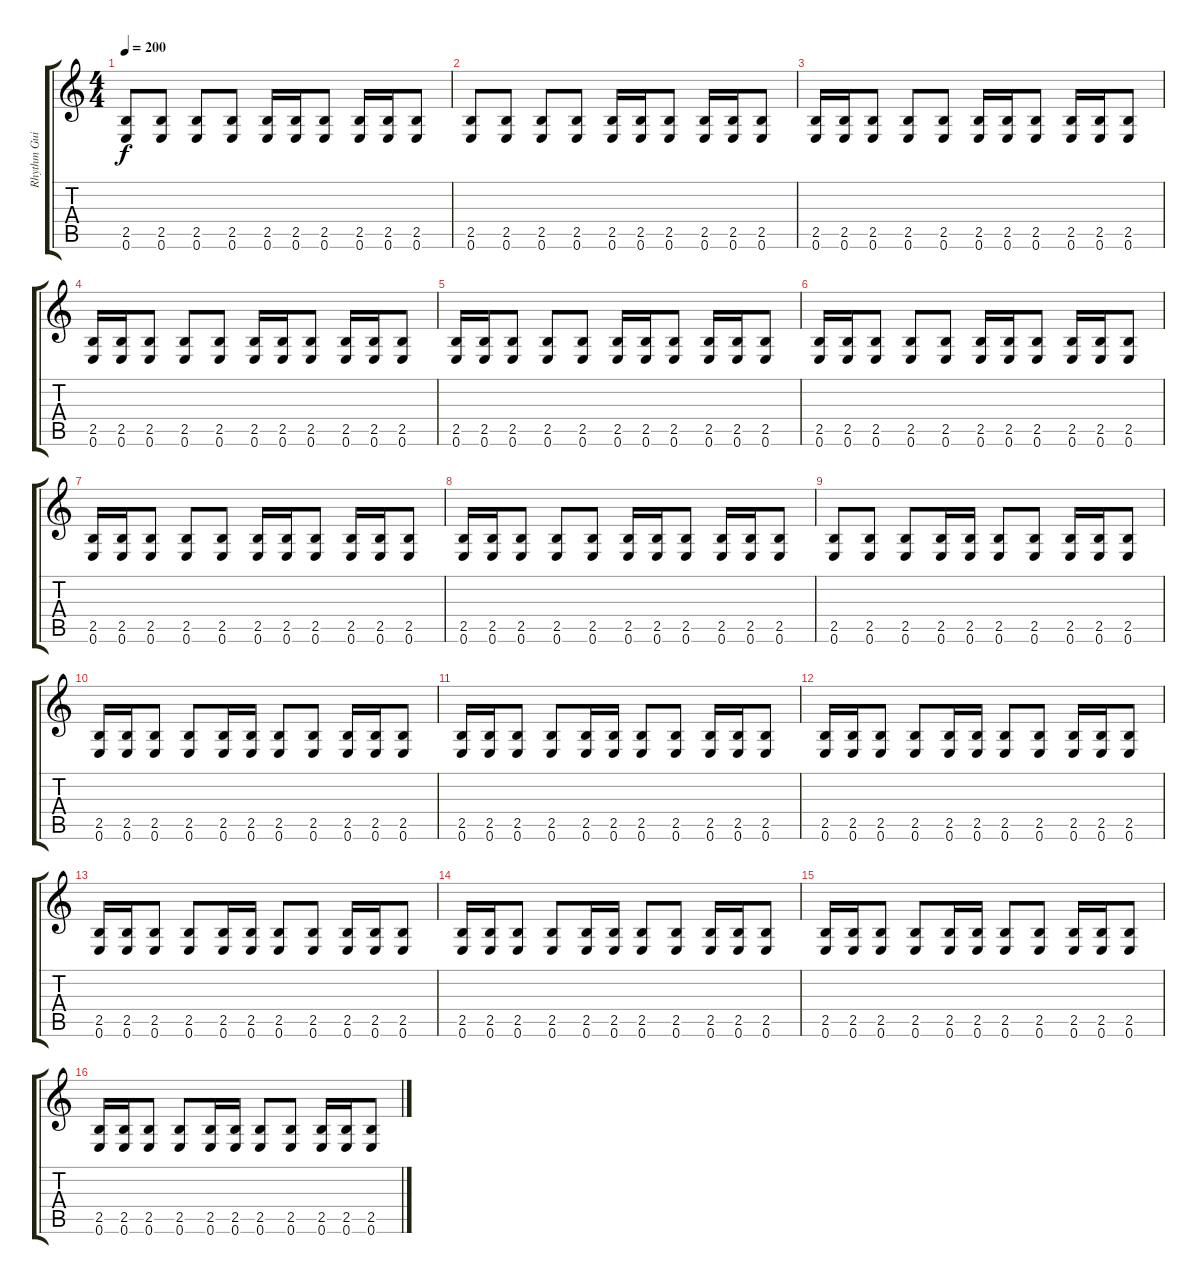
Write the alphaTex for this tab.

\track ("Rhythm Guitar 2" "Rhythm Gui") {instrument overdrivenguitar}
\staff {score tabs}
\tuning (E4 B3 G3 D3 A2 E2) {hide}
\ts (4 4)
\tempo 200
\clef g2
\ks c
(2.5 0.6).8{dy f} (2.5 0.6).8 (2.5 0.6).8 (2.5 0.6).8 (2.5 0.6).16 (2.5 0.6).16 (2.5 0.6).8 (2.5 0.6).16 (2.5 0.6).16 (2.5 0.6).8 |
(2.5 0.6).8 (2.5 0.6).8 (2.5 0.6).8 (2.5 0.6).8 (2.5 0.6).16 (2.5 0.6).16 (2.5 0.6).8 (2.5 0.6).16 (2.5 0.6).16 (2.5 0.6).8 |
(2.5 0.6).16 (2.5 0.6).16 (2.5 0.6).8 (2.5 0.6).8 (2.5 0.6).8 (2.5 0.6).16 (2.5 0.6).16 (2.5 0.6).8 (2.5 0.6).16 (2.5 0.6).16 (2.5 0.6).8 |
(2.5 0.6).16 (2.5 0.6).16 (2.5 0.6).8 (2.5 0.6).8 (2.5 0.6).8 (2.5 0.6).16 (2.5 0.6).16 (2.5 0.6).8 (2.5 0.6).16 (2.5 0.6).16 (2.5 0.6).8 |
(2.5 0.6).16 (2.5 0.6).16 (2.5 0.6).8 (2.5 0.6).8 (2.5 0.6).8 (2.5 0.6).16 (2.5 0.6).16 (2.5 0.6).8 (2.5 0.6).16 (2.5 0.6).16 (2.5 0.6).8 |
(2.5 0.6).16 (2.5 0.6).16 (2.5 0.6).8 (2.5 0.6).8 (2.5 0.6).8 (2.5 0.6).16 (2.5 0.6).16 (2.5 0.6).8 (2.5 0.6).16 (2.5 0.6).16 (2.5 0.6).8 |
(2.5 0.6).16 (2.5 0.6).16 (2.5 0.6).8 (2.5 0.6).8 (2.5 0.6).8 (2.5 0.6).16 (2.5 0.6).16 (2.5 0.6).8 (2.5 0.6).16 (2.5 0.6).16 (2.5 0.6).8 |
(2.5 0.6).16 (2.5 0.6).16 (2.5 0.6).8 (2.5 0.6).8 (2.5 0.6).8 (2.5 0.6).16 (2.5 0.6).16 (2.5 0.6).8 (2.5 0.6).16 (2.5 0.6).16 (2.5 0.6).8 |
(2.5 0.6).8 (2.5 0.6).8 (2.5 0.6).8 (2.5 0.6).16 (2.5 0.6).16 (2.5 0.6).8 (2.5 0.6).8 (2.5 0.6).16 (2.5 0.6).16 (2.5 0.6).8 |
(2.5 0.6).16 (2.5 0.6).16 (2.5 0.6).8 (2.5 0.6).8 (2.5 0.6).16 (2.5 0.6).16 (2.5 0.6).8 (2.5 0.6).8 (2.5 0.6).16 (2.5 0.6).16 (2.5 0.6).8 |
(2.5 0.6).16 (2.5 0.6).16 (2.5 0.6).8 (2.5 0.6).8 (2.5 0.6).16 (2.5 0.6).16 (2.5 0.6).8 (2.5 0.6).8 (2.5 0.6).16 (2.5 0.6).16 (2.5 0.6).8 |
(2.5 0.6).16 (2.5 0.6).16 (2.5 0.6).8 (2.5 0.6).8 (2.5 0.6).16 (2.5 0.6).16 (2.5 0.6).8 (2.5 0.6).8 (2.5 0.6).16 (2.5 0.6).16 (2.5 0.6).8 |
(2.5 0.6).16 (2.5 0.6).16 (2.5 0.6).8 (2.5 0.6).8 (2.5 0.6).16 (2.5 0.6).16 (2.5 0.6).8 (2.5 0.6).8 (2.5 0.6).16 (2.5 0.6).16 (2.5 0.6).8 |
(2.5 0.6).16 (2.5 0.6).16 (2.5 0.6).8 (2.5 0.6).8 (2.5 0.6).16 (2.5 0.6).16 (2.5 0.6).8 (2.5 0.6).8 (2.5 0.6).16 (2.5 0.6).16 (2.5 0.6).8 |
(2.5 0.6).16 (2.5 0.6).16 (2.5 0.6).8 (2.5 0.6).8 (2.5 0.6).16 (2.5 0.6).16 (2.5 0.6).8 (2.5 0.6).8 (2.5 0.6).16 (2.5 0.6).16 (2.5 0.6).8 |
(2.5 0.6).16 (2.5 0.6).16 (2.5 0.6).8 (2.5 0.6).8 (2.5 0.6).16 (2.5 0.6).16 (2.5 0.6).8 (2.5 0.6).8 (2.5 0.6).16 (2.5 0.6).16 (2.5 0.6).8
